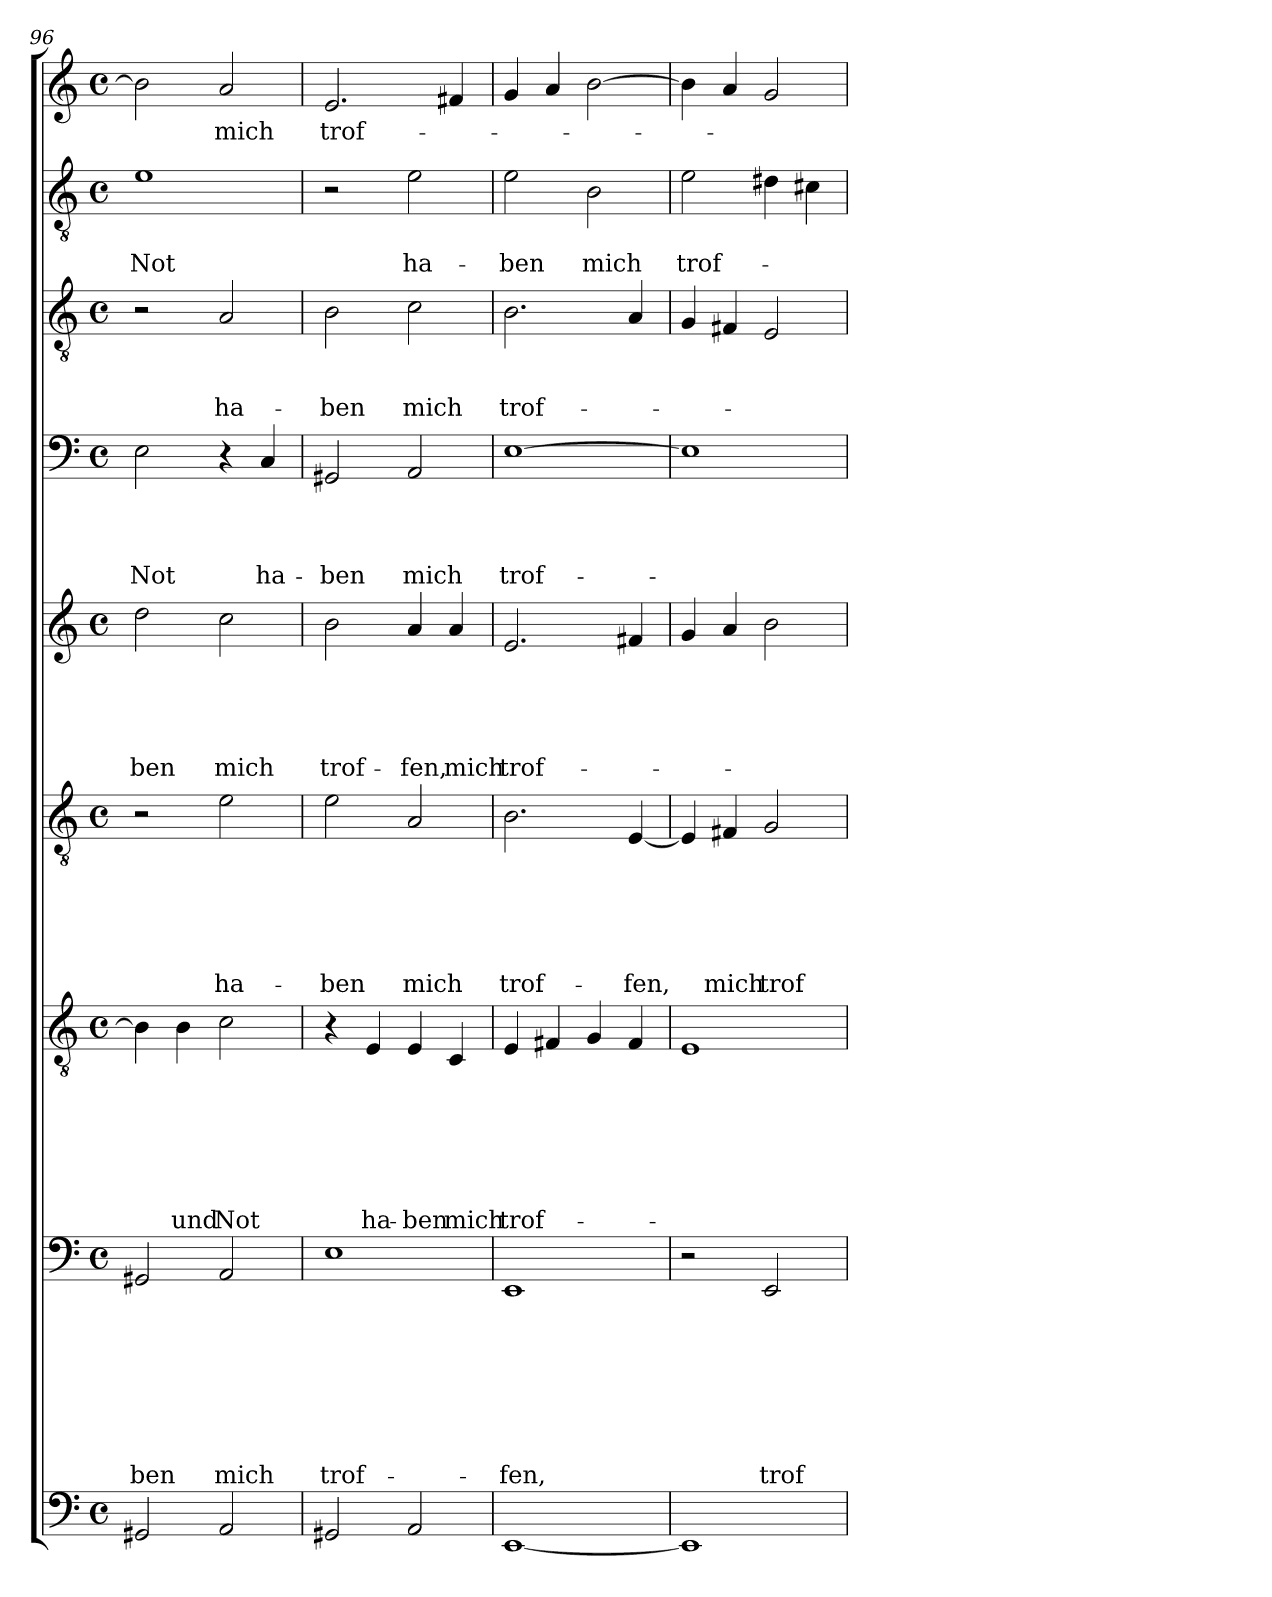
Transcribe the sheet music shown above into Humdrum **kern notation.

**kern	**kern	**text	**text	**text	**text	**text	**text	**text	**text	**kern	**text	**text	**text	**text	**text	**text	**text	**kern	**text	**text	**text	**text	**text	**text	**kern	**text	**text	**text	**text	**text	**kern	**text	**text	**text	**text	**kern	**text	**text	**text	**kern	**text	**text	**kern	**text
*part9	*part8	*part8	*part8	*part8	*part8	*part8	*part8	*part8	*part8	*part7	*part7	*part7	*part7	*part7	*part7	*part7	*part7	*part6	*part6	*part6	*part6	*part6	*part6	*part6	*part5	*part5	*part5	*part5	*part5	*part5	*part4	*part4	*part4	*part4	*part4	*part3	*part3	*part3	*part3	*part2	*part2	*part2	*part1	*part1
*staff9	*staff8	*staff8	*staff8	*staff8	*staff8	*staff8	*staff8	*staff8	*staff8	*staff7	*staff7	*staff7	*staff7	*staff7	*staff7	*staff7	*staff7	*staff6	*staff6	*staff6	*staff6	*staff6	*staff6	*staff6	*staff5	*staff5	*staff5	*staff5	*staff5	*staff5	*staff4	*staff4	*staff4	*staff4	*staff4	*staff3	*staff3	*staff3	*staff3	*staff2	*staff2	*staff2	*staff1	*staff1
*clefF4	*clefF4	*	*	*	*	*	*	*	*	*clefGv2	*	*	*	*	*	*	*	*clefGv2	*	*	*	*	*	*	*clefG2	*	*	*	*	*	*clefF4	*	*	*	*	*clefGv2	*	*	*	*clefGv2	*	*	*clefG2	*
*k[]	*k[]	*	*	*	*	*	*	*	*	*k[]	*	*	*	*	*	*	*	*k[]	*	*	*	*	*	*	*k[]	*	*	*	*	*	*k[]	*	*	*	*	*k[]	*	*	*	*k[]	*	*	*k[]	*
*C:	*C:	*	*	*	*	*	*	*	*	*C:	*	*	*	*	*	*	*	*C:	*	*	*	*	*	*	*C:	*	*	*	*	*	*C:	*	*	*	*	*C:	*	*	*	*C:	*	*	*C:	*
*M4/4	*M4/4	*	*	*	*	*	*	*	*	*M4/4	*	*	*	*	*	*	*	*M4/4	*	*	*	*	*	*	*M4/4	*	*	*	*	*	*M4/4	*	*	*	*	*M4/4	*	*	*	*M4/4	*	*	*M4/4	*
*met(c)	*met(c)	*	*	*	*	*	*	*	*	*met(c)	*	*	*	*	*	*	*	*met(c)	*	*	*	*	*	*	*met(c)	*	*	*	*	*	*met(c)	*	*	*	*	*met(c)	*	*	*	*met(c)	*	*	*met(c)	*
=96	=96	=96	=96	=96	=96	=96	=96	=96	=96	=96	=96	=96	=96	=96	=96	=96	=96	=96	=96	=96	=96	=96	=96	=96	=96	=96	=96	=96	=96	=96	=96	=96	=96	=96	=96	=96	=96	=96	=96	=96	=96	=96	=96	=96
!	!	!	!	!	!	!	!	!	!LO:LY:b	!	!	!	!	!	!	!	!	!	!	!	!	!	!	!	!	!	!	!	!	!LO:LY:b	!	!	!	!	!LO:LY:b	!	!	!	!	!	!	!LO:LY:b	!	!
2GG#X/	2GG#X/	.	.	.	.	.	.	.	-ben	4B\]	.	.	.	.	.	.	.	2r	.	.	.	.	.	.	2dd\	.	.	.	.	-ben	2E\	.	.	.	Not	2r	.	.	.	1e	.	Not	2b\]	.
!	!	!	!	!	!	!	!	!	!	!	!	!	!	!	!	!	!LO:LY:b	!	!	!	!	!	!	!	!	!	!	!	!	!	!	!	!	!	!	!	!	!	!	!	!	!	!	!
.	.	.	.	.	.	.	.	.	.	4B\	.	.	.	.	.	.	und	.	.	.	.	.	.	.	.	.	.	.	.	.	.	.	.	.	.	.	.	.	.	.	.	.	.	.
!	!	!	!	!	!	!	!	!	!LO:LY:b	!	!	!	!	!	!	!	!LO:LY:b	!	!	!	!	!	!	!LO:LY:b	!	!	!	!	!	!LO:LY:b	!	!	!	!	!	!	!	!	!LO:LY:b	!	!	!	!	!LO:LY:b
2AA/	2AA/	.	.	.	.	.	.	.	mich	2c\	.	.	.	.	.	.	Not	2e\	.	.	.	.	.	ha-	2cc\	.	.	.	.	mich	4r	.	.	.	.	2A/	.	.	ha-	.	.	.	2a/	mich
!	!	!	!	!	!	!	!	!	!	!	!	!	!	!	!	!	!	!	!	!	!	!	!	!	!	!	!	!	!	!	!	!	!	!	!LO:LY:b	!	!	!	!	!	!	!	!	!
.	.	.	.	.	.	.	.	.	.	.	.	.	.	.	.	.	.	.	.	.	.	.	.	.	.	.	.	.	.	.	4C/	.	.	.	ha-	.	.	.	.	.	.	.	.	.
=97	=97	=97	=97	=97	=97	=97	=97	=97	=97	=97	=97	=97	=97	=97	=97	=97	=97	=97	=97	=97	=97	=97	=97	=97	=97	=97	=97	=97	=97	=97	=97	=97	=97	=97	=97	=97	=97	=97	=97	=97	=97	=97	=97	=97
!	!	!	!	!	!	!	!	!	!LO:LY:b	!	!	!	!	!	!	!	!	!	!	!	!	!	!	!LO:LY:b	!	!	!	!	!	!LO:LY:b	!	!	!	!	!LO:LY:b	!	!	!	!LO:LY:b	!	!	!	!	!LO:LY:b
2GG#X/	1E	.	.	.	.	.	.	.	trof-	4r	.	.	.	.	.	.	.	2e\	.	.	.	.	.	-ben	2b\	.	.	.	.	trof-	2GG#X/	.	.	.	-ben	2B\	.	.	-ben	2r	.	.	2.e/	trof-
!	!	!	!	!	!	!	!	!	!	!	!	!	!	!	!	!	!LO:LY:b	!	!	!	!	!	!	!	!	!	!	!	!	!	!	!	!	!	!	!	!	!	!	!	!	!	!	!
.	.	.	.	.	.	.	.	.	.	4E/	.	.	.	.	.	.	ha-	.	.	.	.	.	.	.	.	.	.	.	.	.	.	.	.	.	.	.	.	.	.	.	.	.	.	.
!	!	!	!	!	!	!	!	!	!	!	!	!	!	!	!	!	!LO:LY:b	!	!	!	!	!	!	!LO:LY:b	!	!	!	!	!	!LO:LY:b	!	!	!	!	!LO:LY:b	!	!	!	!LO:LY:b	!	!	!LO:LY:b	!	!
2AA/	.	.	.	.	.	.	.	.	.	4E/	.	.	.	.	.	.	-ben	2A/	.	.	.	.	.	mich	4a/	.	.	.	.	-fen,	2AA/	.	.	.	mich	2c\	.	.	mich	2e\	.	ha-	.	.
!	!	!	!	!	!	!	!	!	!	!	!	!	!	!	!	!	!LO:LY:b	!	!	!	!	!	!	!	!	!	!	!	!	!LO:LY:b	!	!	!	!	!	!	!	!	!	!	!	!	!	!
.	.	.	.	.	.	.	.	.	.	4C/	.	.	.	.	.	.	mich	.	.	.	.	.	.	.	4a/	.	.	.	.	mich	.	.	.	.	.	.	.	.	.	.	.	.	4f#X/	.
=98	=98	=98	=98	=98	=98	=98	=98	=98	=98	=98	=98	=98	=98	=98	=98	=98	=98	=98	=98	=98	=98	=98	=98	=98	=98	=98	=98	=98	=98	=98	=98	=98	=98	=98	=98	=98	=98	=98	=98	=98	=98	=98	=98	=98
!	!	!	!	!	!	!	!	!	!LO:LY:b	!	!	!	!	!	!	!	!LO:LY:b	!	!	!	!	!	!	!LO:LY:b	!	!	!	!	!	!LO:LY:b	!	!	!	!	!LO:LY:b	!	!	!	!LO:LY:b	!	!	!LO:LY:b	!	!
[1EE	1EE	.	.	.	.	.	.	.	-fen,	4E/	.	.	.	.	.	.	trof-	2.B\	.	.	.	.	.	trof-	2.e/	.	.	.	.	trof-	[1E	.	.	.	trof-	2.B\	.	.	trof-	2e\	.	-ben	4g/	.
.	.	.	.	.	.	.	.	.	.	4F#X/	.	.	.	.	.	.	.	.	.	.	.	.	.	.	.	.	.	.	.	.	.	.	.	.	.	.	.	.	.	.	.	.	4a/	.
!	!	!	!	!	!	!	!	!	!	!	!	!	!	!	!	!	!	!	!	!	!	!	!	!	!	!	!	!	!	!	!	!	!	!	!	!	!	!	!	!	!	!LO:LY:b	!	!
.	.	.	.	.	.	.	.	.	.	4G/	.	.	.	.	.	.	.	.	.	.	.	.	.	.	.	.	.	.	.	.	.	.	.	.	.	.	.	.	.	2B\	.	mich	[2b\	.
!	!	!	!	!	!	!	!	!	!	!	!	!	!	!	!	!	!	!	!	!	!	!	!	!LO:LY:b	!	!	!	!	!	!	!	!	!	!	!	!	!	!	!	!	!	!	!	!
.	.	.	.	.	.	.	.	.	.	4F#/	.	.	.	.	.	.	.	[4E/	.	.	.	.	.	-fen,	4f#X/	.	.	.	.	.	.	.	.	.	.	4A/	.	.	.	.	.	.	.	.
=99	=99	=99	=99	=99	=99	=99	=99	=99	=99	=99	=99	=99	=99	=99	=99	=99	=99	=99	=99	=99	=99	=99	=99	=99	=99	=99	=99	=99	=99	=99	=99	=99	=99	=99	=99	=99	=99	=99	=99	=99	=99	=99	=99	=99
!	!	!	!	!	!	!	!	!	!	!	!	!	!	!	!	!	!	!	!	!	!	!	!	!	!	!	!	!	!	!	!	!	!	!	!	!	!	!	!	!	!	!LO:LY:b	!	!
1EE]	2r	.	.	.	.	.	.	.	.	1E	.	.	.	.	.	.	.	4E/]	.	.	.	.	.	.	4g/	.	.	.	.	.	1E]	.	.	.	.	4G/	.	.	.	2e\	.	trof-	4b\]	.
!	!	!	!	!	!	!	!	!	!	!	!	!	!	!	!	!	!	!	!	!	!	!	!	!LO:LY:b	!	!	!	!	!	!	!	!	!	!	!	!	!	!	!	!	!	!	!	!
.	.	.	.	.	.	.	.	.	.	.	.	.	.	.	.	.	.	4F#X/	.	.	.	.	.	mich	4a/	.	.	.	.	.	.	.	.	.	.	4F#X/	.	.	.	.	.	.	4a/	.
!	!	!	!	!	!	!	!	!	!LO:LY:b	!	!	!	!	!	!	!	!	!	!	!	!	!	!	!LO:LY:b	!	!	!	!	!	!	!	!	!	!	!	!	!	!	!	!	!	!	!	!
.	2EE/	.	.	.	.	.	.	.	trof-	.	.	.	.	.	.	.	.	2G/	.	.	.	.	.	trof-	2b\	.	.	.	.	.	.	.	.	.	.	2E/	.	.	.	4d#X\	.	.	2g/	.
.	.	.	.	.	.	.	.	.	.	.	.	.	.	.	.	.	.	.	.	.	.	.	.	.	.	.	.	.	.	.	.	.	.	.	.	.	.	.	.	4c#X\	.	.	.	.
=	=	=	=	=	=	=	=	=	=	=	=	=	=	=	=	=	=	=	=	=	=	=	=	=	=	=	=	=	=	=	=	=	=	=	=	=	=	=	=	=	=	=	=	=
*-	*-	*-	*-	*-	*-	*-	*-	*-	*-	*-	*-	*-	*-	*-	*-	*-	*-	*-	*-	*-	*-	*-	*-	*-	*-	*-	*-	*-	*-	*-	*-	*-	*-	*-	*-	*-	*-	*-	*-	*-	*-	*-	*-	*-
